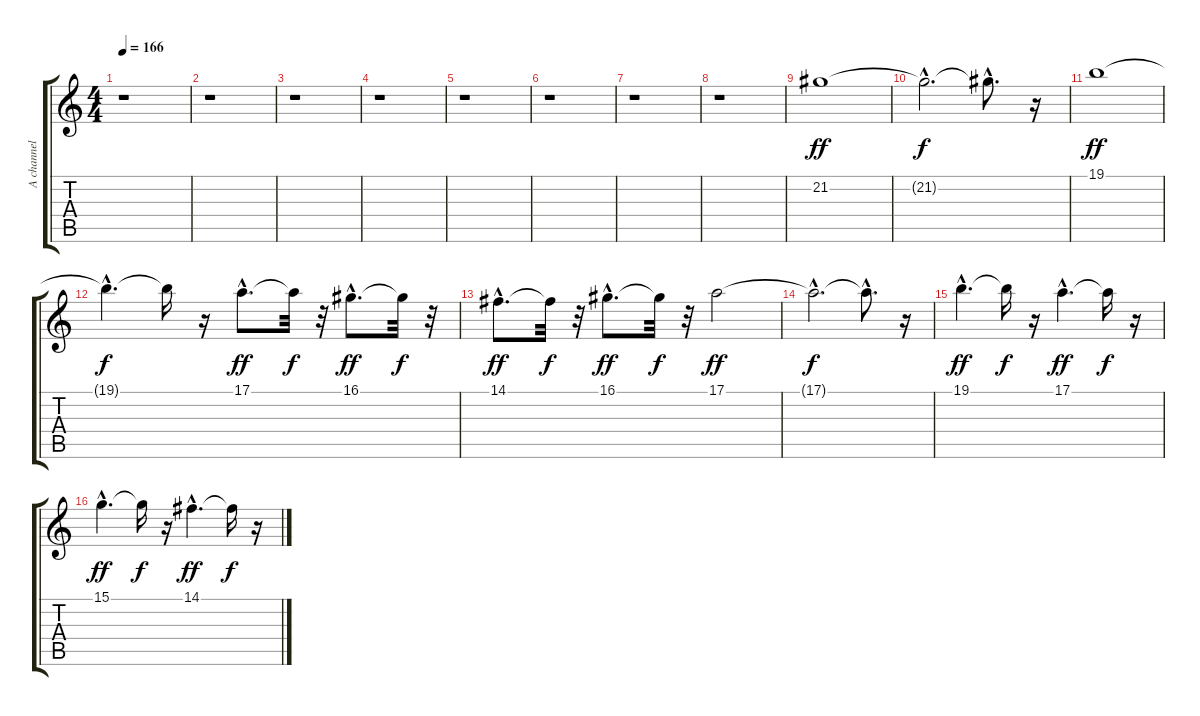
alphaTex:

\track ("A channel" "A channel") {instrument choiraahs}
\staff {score tabs}
\tuning (E4 B3 G3 D3 A2 E2) {hide}
\ts (4 4)
\tempo 166
\clef g2
\ks c
r.1{dy ff} |
r.1 |
r.1 |
r.1 |
r.1 |
r.1 |
r.1 |
r.1 |
21.2.1 |
21.2{hac t}.2{d dy f} 21.2{hac t}.8{d} r.16 |
19.1.1{dy ff} |
19.1{hac t}.4{d dy f} 19.1{t}.16 r.16 17.1{hac}.8{d dy ff} 17.1{t}.32{dy f} r.32 16.1{hac}.8{d dy ff} 16.1{t}.32{dy f} r.32 |
14.1{hac}.8{d dy ff} 14.1{t}.32{dy f} r.32 16.1{hac}.8{d dy ff} 16.1{t}.32{dy f} r.32 17.1.2{dy ff} |
17.1{hac t}.2{d dy f} 17.1{hac t}.8{d} r.16 |
19.1{hac}.4{d dy ff} 19.1{t}.16{dy f} r.16 17.1{hac}.4{d dy ff} 17.1{t}.16{dy f} r.16 |
15.1{hac}.4{d dy ff} 15.1{t}.16{dy f} r.16 14.1{hac}.4{d dy ff} 14.1{t}.16{dy f} r.16
